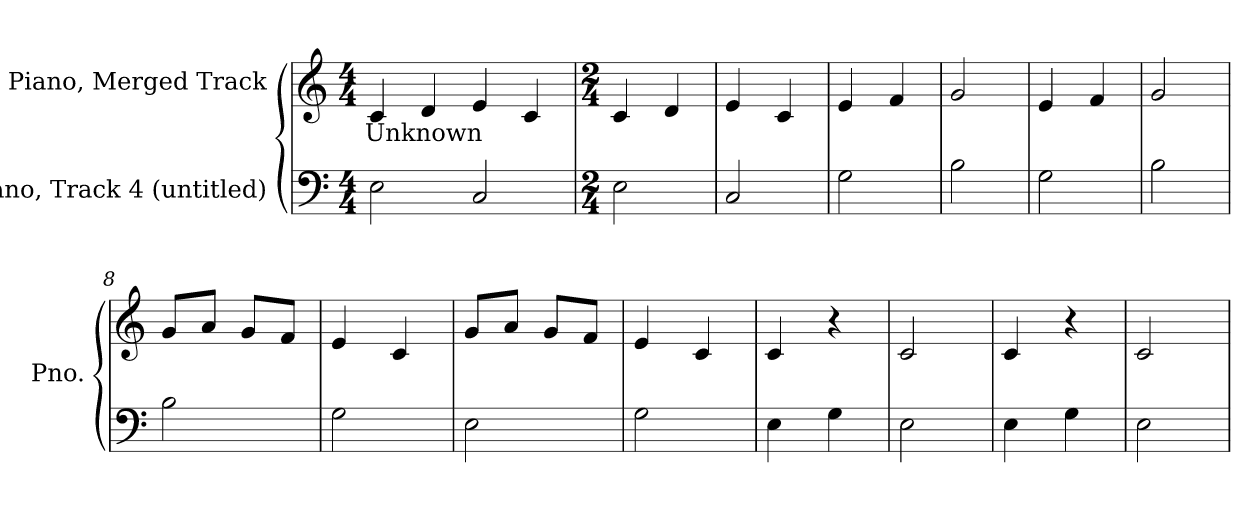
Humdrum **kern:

**kern	**kern	**text
*part2	*part1	*part1
*staff2	*staff1	*staff1
*I"Piano, Track 4 (untitled)	*I"Piano, Merged Track	*
*I'Pno.	*I'Pno.	*
*clefF4	*clefG2	*
*k[]	*k[]	*
*M4/4	*M4/4	*
*MM120	*MM120	*
=1	=1	=1
!	!	!LO:LY:b
2E\	4c/	Unknown
.	4d/	.
2C/	4e/	.
.	4c/	.
=2	=2	=2
*M2/4	*M2/4	*
2E\	4c/	.
.	4d/	.
=3	=3	=3
2C/	4e/	.
.	4c/	.
=4	=4	=4
2G\	4e/	.
.	4f/	.
=5	=5	=5
2B\	2g/	.
=6	=6	=6
2G\	4e/	.
.	4f/	.
=7	=7	=7
2B\	2g/	.
=8	=8	=8
2B\	8g/L	.
.	8a/J	.
.	8g/L	.
.	8f/J	.
!!LO:LB:g=z
=9	=9	=9
2G\	4e/	.
.	4c/	.
=10	=10	=10
2E\	8g/L	.
.	8a/J	.
.	8g/L	.
.	8f/J	.
=11	=11	=11
2G\	4e/	.
.	4c/	.
=12	=12	=12
4E\	4c/	.
4G\	4r	.
=13	=13	=13
2E\	2c/	.
=14	=14	=14
4E\	4c/	.
4G\	4r	.
=15	=15	=15
2E\	2c/	.
=	=	=
*-	*-	*-
